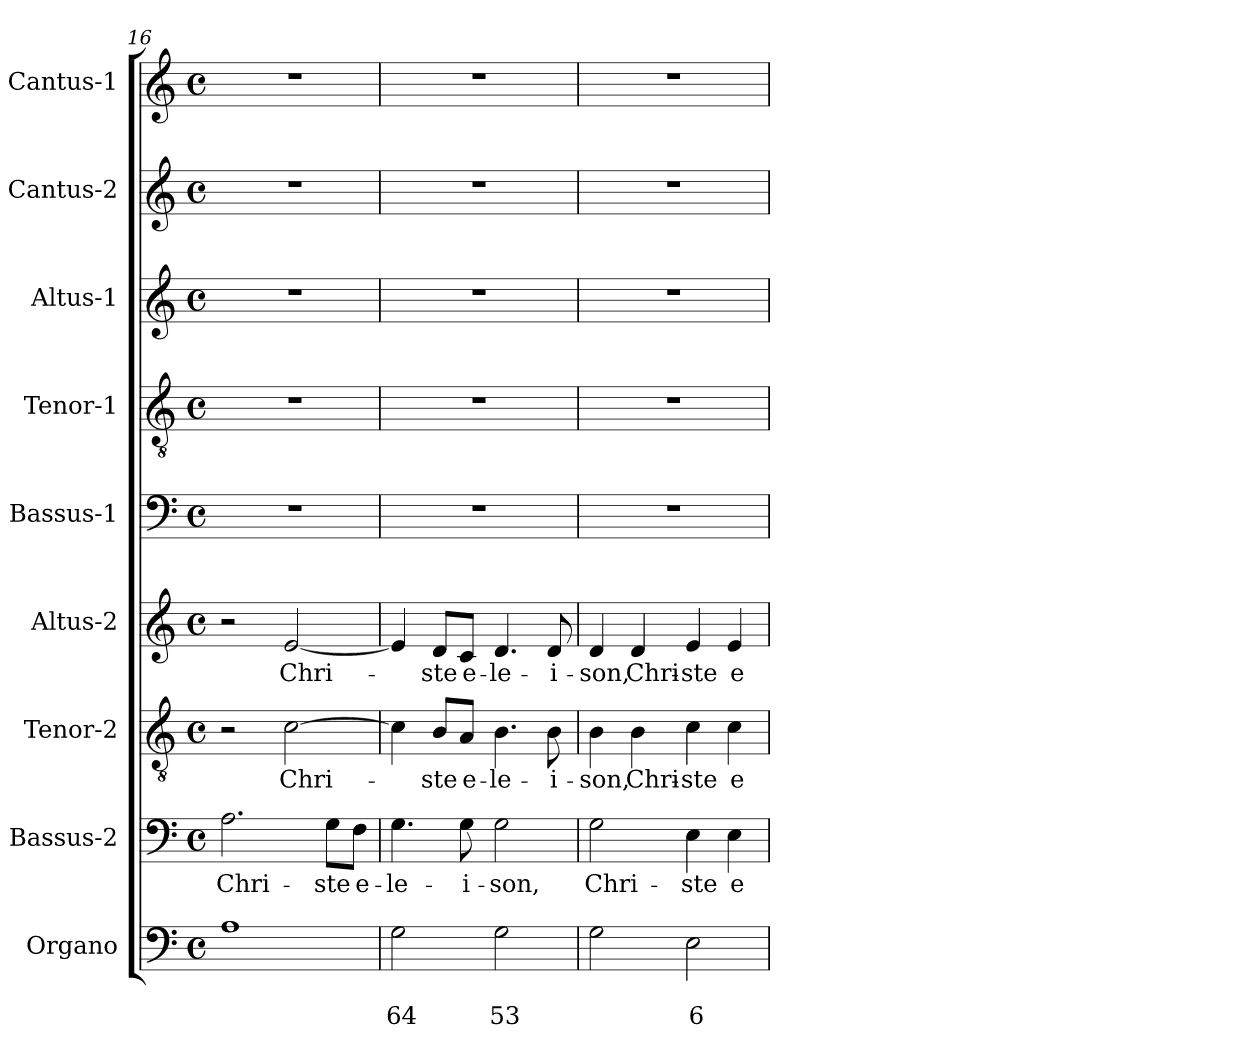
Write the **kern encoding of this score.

**kern	**text	**text	**kern	**text	**kern	**text	**kern	**text	**kern	**kern	**kern	**kern	**kern
*part9	*part9	*part9	*part8	*part8	*part7	*part7	*part6	*part6	*part5	*part4	*part3	*part2	*part1
*staff9	*staff9	*staff9	*staff8	*staff8	*staff7	*staff7	*staff6	*staff6	*staff5	*staff4	*staff3	*staff2	*staff1
*I"Organo	*	*	*I"Bassus-2	*	*I"Tenor-2	*	*I"Altus-2	*	*I"Bassus-1	*I"Tenor-1	*I"Altus-1	*I"Cantus-2	*I"Cantus-1
*I'Og	*	*	*I'B2	*	*	*	*I'A2	*	*I'B1	*I'T1	*I'A1	*I'C2	*I'C1
!!LO:PB:g=z
*clefF4	*	*	*clefF4	*	*clefGv2	*	*clefG2	*	*clefF4	*clefGv2	*clefG2	*clefG2	*clefG2
*k[]	*	*	*k[]	*	*k[]	*	*k[]	*	*k[]	*k[]	*k[]	*k[]	*k[]
*C:	*	*	*C:	*	*C:	*	*C:	*	*C:	*C:	*C:	*C:	*C:
*M4/4	*	*	*M4/4	*	*M4/4	*	*M4/4	*	*M4/4	*M4/4	*M4/4	*M4/4	*M4/4
*met(c)	*	*	*met(c)	*	*met(c)	*	*met(c)	*	*met(c)	*met(c)	*met(c)	*met(c)	*met(c)
=16	=16	=16	=16	=16	=16	=16	=16	=16	=16	=16	=16	=16	=16
!	!	!	!	!LO:LY:b	!	!	!	!	!	!	!	!	!
1A	.	.	2.A\	Chri-	2r	.	2r	.	1r	1r	1r	1r	1r
!	!	!	!	!	!	!LO:LY:b	!	!	!	!	!	!	!
!	!	!	!	!	!	!	!	!LO:LY:b	!	!	!	!	!
.	.	.	.	.	[2c\	Chri-	[2e/	Chri-	.	.	.	.	.
!	!	!	!	!LO:LY:b	!	!	!	!	!	!	!	!	!
.	.	.	8G\L	-ste	.	.	.	.	.	.	.	.	.
!	!	!	!	!LO:LY:b	!	!	!	!	!	!	!	!	!
.	.	.	8F\J	e-	.	.	.	.	.	.	.	.	.
=17	=17	=17	=17	=17	=17	=17	=17	=17	=17	=17	=17	=17	=17
!	!	!LO:LY:b	!	!	!	!	!	!	!	!	!	!	!
!	!	!	!	!LO:LY:b	!	!	!	!	!	!	!	!	!
2G\	.	64	4.G\	-le-	4c\]	.	4e/]	.	1r	1r	1r	1r	1r
!	!	!	!	!	!	!LO:LY:b	!	!	!	!	!	!	!
!	!	!	!	!	!	!	!	!LO:LY:b	!	!	!	!	!
.	.	.	.	.	8B/L	-ste	8d/L	-ste	.	.	.	.	.
!	!	!	!	!LO:LY:b	!	!	!	!	!	!	!	!	!
!	!	!	!	!	!	!LO:LY:b	!	!	!	!	!	!	!
!	!	!	!	!	!	!	!	!LO:LY:b	!	!	!	!	!
.	.	.	8G\	-i-	8A/J	e-	8c/J	e-	.	.	.	.	.
!	!	!LO:LY:b	!	!	!	!	!	!	!	!	!	!	!
!	!	!	!	!LO:LY:b	!	!	!	!	!	!	!	!	!
!	!	!	!	!	!	!LO:LY:b	!	!	!	!	!	!	!
!	!	!	!	!	!	!	!	!LO:LY:b	!	!	!	!	!
2G\	.	53	2G\	-son,	4.B\	-le-	4.d/	-le-	.	.	.	.	.
!	!	!	!	!	!	!LO:LY:b	!	!	!	!	!	!	!
!	!	!	!	!	!	!	!	!LO:LY:b	!	!	!	!	!
.	.	.	.	.	8B\	-i-	8d/	-i-	.	.	.	.	.
=18	=18	=18	=18	=18	=18	=18	=18	=18	=18	=18	=18	=18	=18
!	!	!	!	!LO:LY:b	!	!	!	!	!	!	!	!	!
!	!	!	!	!	!	!LO:LY:b	!	!	!	!	!	!	!
!	!	!	!	!	!	!	!	!LO:LY:b	!	!	!	!	!
2G\	.	.	2G\	Chri-	4B\	-son,	4d/	-son,	1r	1r	1r	1r	1r
!	!	!	!	!	!	!LO:LY:b	!	!	!	!	!	!	!
!	!	!	!	!	!	!	!	!LO:LY:b	!	!	!	!	!
.	.	.	.	.	4B\	Chri-	4d/	Chri-	.	.	.	.	.
!	!	!LO:LY:b	!	!	!	!	!	!	!	!	!	!	!
!	!	!	!	!LO:LY:b	!	!	!	!	!	!	!	!	!
!	!	!	!	!	!	!LO:LY:b	!	!	!	!	!	!	!
!	!	!	!	!	!	!	!	!LO:LY:b	!	!	!	!	!
2E\	.	6	4E\	-ste	4c\	-ste	4e/	-ste	.	.	.	.	.
!	!	!	!	!LO:LY:b	!	!	!	!	!	!	!	!	!
!	!	!	!	!	!	!LO:LY:b	!	!	!	!	!	!	!
!	!	!	!	!	!	!	!	!LO:LY:b	!	!	!	!	!
.	.	.	4E\	e-	4c\	e-	4e/	e-	.	.	.	.	.
=	=	=	=	=	=	=	=	=	=	=	=	=	=
*-	*-	*-	*-	*-	*-	*-	*-	*-	*-	*-	*-	*-	*-
